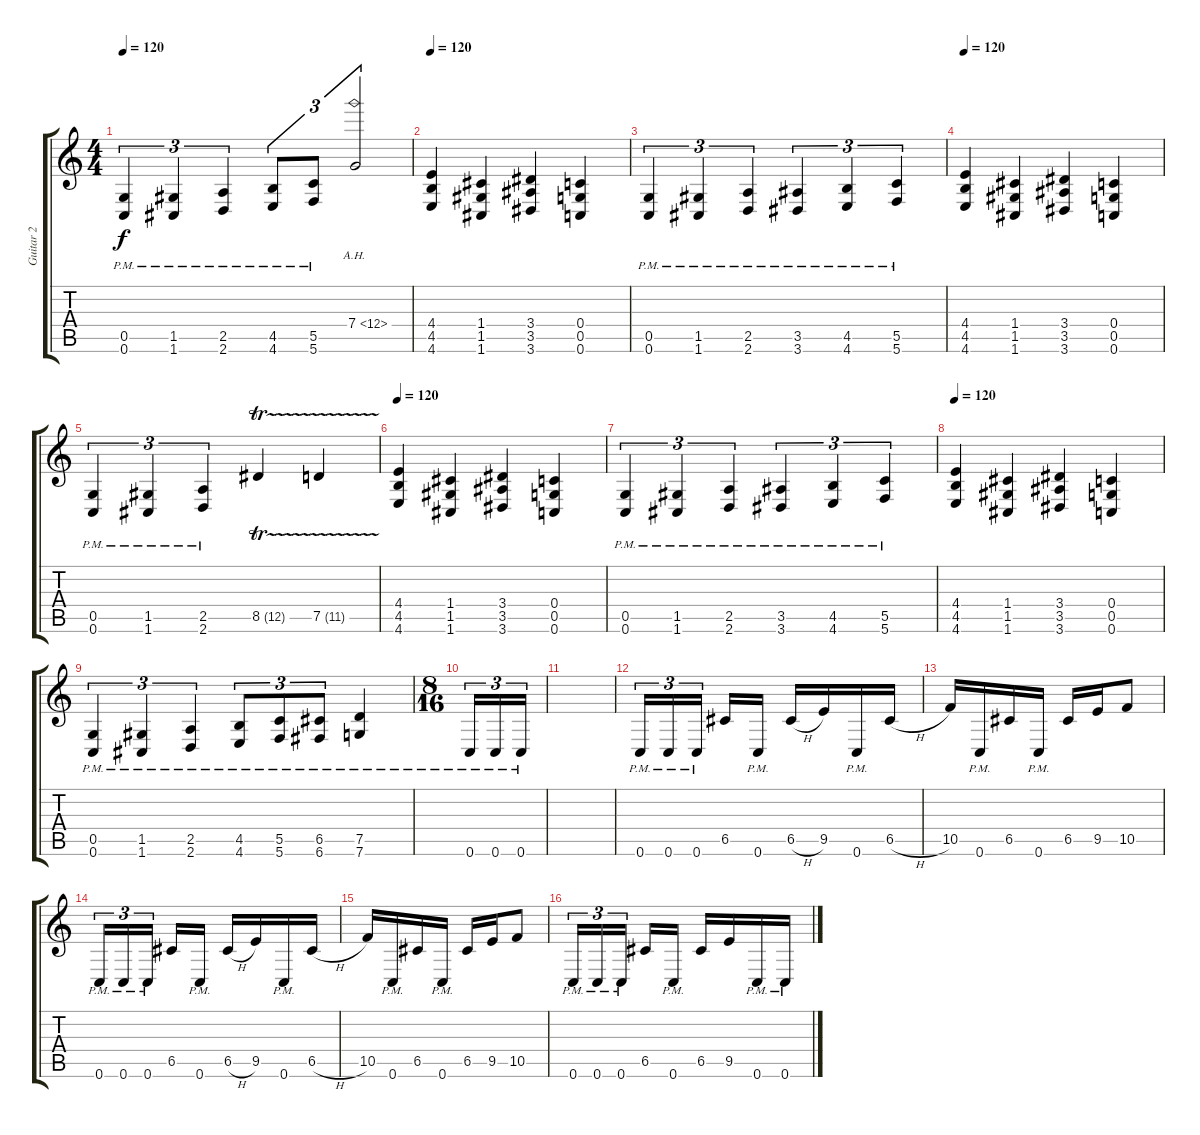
\track ("Guitar 2" "Guitar 2") {instrument overdrivenguitar}
\staff {score tabs}
\tuning (D4 A3 F3 C3 G2 C2) {hide}
\ts (4 4)
\tempo 120
\clef g2
\ks c
(0.5{pm} 0.6{pm}).4{tu (3 2) dy f} (1.5{pm} 1.6{pm}).4{tu (3 2)} (2.5{pm} 2.6{pm}).4{tu (3 2)} (4.5{pm} 4.6{pm}).8{tu (3 2)} (5.5{pm} 5.6{pm}).8{tu (3 2)} 7.4{ah 5}.2{tu (3 2)} |
\tempo 120
(4.4 4.5 4.6).4 (1.4 1.5 1.6).4 (3.4 3.5 3.6).4 (0.4 0.5 0.6).4 |
(0.5{pm} 0.6{pm}).4{tu (3 2)} (1.5{pm} 1.6{pm}).4{tu (3 2)} (2.5{pm} 2.6{pm}).4{tu (3 2)} (3.5{pm} 3.6{pm}).4{tu (3 2)} (4.5{pm} 4.6{pm}).4{tu (3 2)} (5.5{pm} 5.6{pm}).4{tu (3 2)} |
\tempo 120
(4.4 4.5 4.6).4 (1.4 1.5 1.6).4 (3.4 3.5 3.6).4 (0.4 0.5 0.6).4 |
(0.5{pm} 0.6{pm}).4{tu (3 2)} (1.5{pm} 1.6{pm}).4{tu (3 2)} (2.5{pm} 2.6{pm}).4{tu (3 2)} 8.5{tr (12 32)}.4 7.5{tr (11 32)}.4 |
\tempo 120
(4.4 4.5 4.6).4 (1.4 1.5 1.6).4 (3.4 3.5 3.6).4 (0.4 0.5 0.6).4 |
(0.5{pm} 0.6{pm}).4{tu (3 2)} (1.5{pm} 1.6{pm}).4{tu (3 2)} (2.5{pm} 2.6{pm}).4{tu (3 2)} (3.5{pm} 3.6{pm}).4{tu (3 2)} (4.5{pm} 4.6{pm}).4{tu (3 2)} (5.5{pm} 5.6{pm}).4{tu (3 2)} |
\tempo 120
(4.4 4.5 4.6).4 (1.4 1.5 1.6).4 (3.4 3.5 3.6).4 (0.4 0.5 0.6).4 |
(0.5{pm} 0.6{pm}).4{tu (3 2)} (1.5{pm} 1.6{pm}).4{tu (3 2)} (2.5{pm} 2.6{pm}).4{tu (3 2)} (4.5{pm} 4.6{pm}).8{tu (3 2)} (5.5{pm} 5.6{pm}).8{tu (3 2)} (6.5{pm} 6.6{pm}).8{tu (3 2)} (7.5{pm} 7.6{pm}).4 |
\ts (8 16)
0.6{pm}.16{tu (3 2)} 0.6{pm}.16{tu (3 2)} 0.6{pm}.16{tu (3 2)} |
|
0.6{pm}.16{tu (3 2)} 0.6{pm}.16{tu (3 2)} 0.6{pm}.16{tu (3 2)} 6.5.16 0.6{pm}.16 6.5{h}.16 9.5.16 0.6{pm}.16 6.5{h}.16 |
10.5.16 0.6{pm}.16 6.5.16 0.6{pm}.16 6.5.16 9.5.16 10.5.8 |
0.6{pm}.16{tu (3 2)} 0.6{pm}.16{tu (3 2)} 0.6{pm}.16{tu (3 2)} 6.5.16 0.6{pm}.16 6.5{h}.16 9.5.16 0.6{pm}.16 6.5{h}.16 |
10.5.16 0.6{pm}.16 6.5.16 0.6{pm}.16 6.5.16 9.5.16 10.5.8 |
0.6{pm}.16{tu (3 2)} 0.6{pm}.16{tu (3 2)} 0.6{pm}.16{tu (3 2)} 6.5.16 0.6{pm}.16 6.5.16 9.5.16 0.6{pm}.16 0.6{pm}.16
